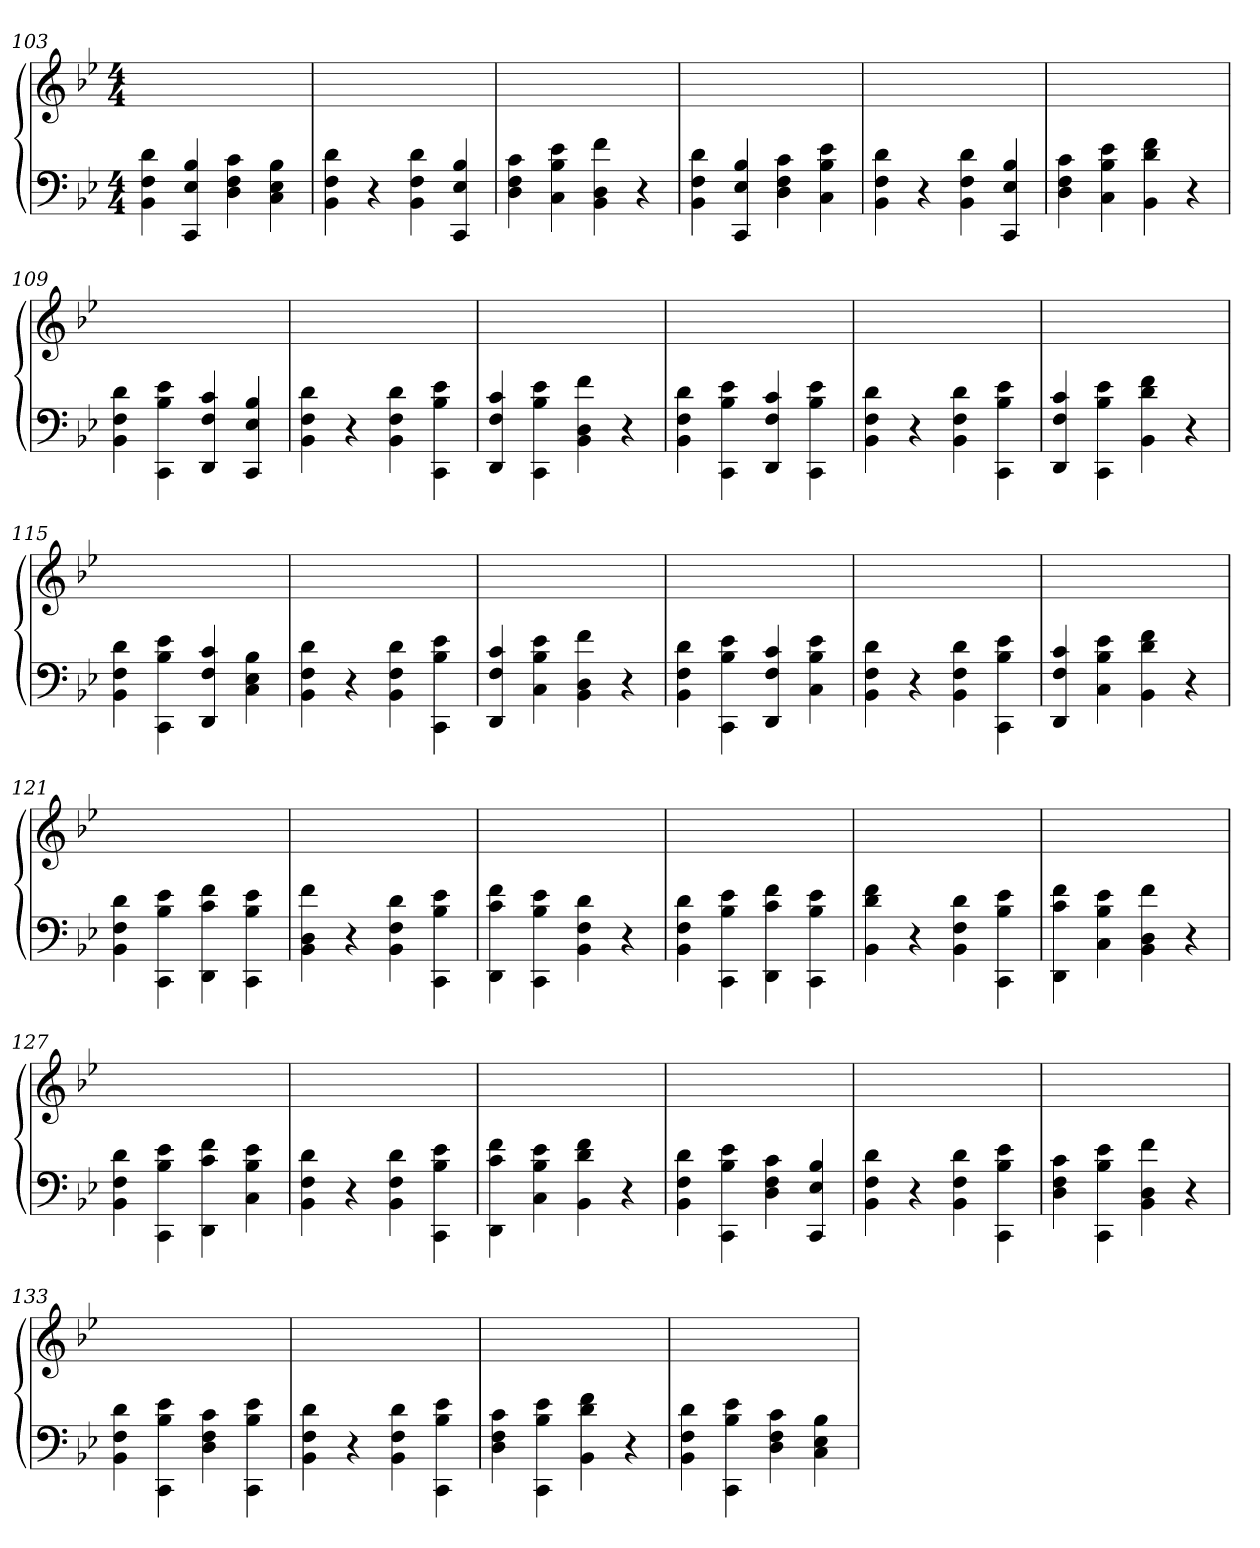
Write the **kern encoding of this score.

**kern	**kern
*part2	*part1
*staff2	*staff1
*clefF4	*clefG2
*k[b-e-]	*k[b-e-]
*B-:	*B-:
*M4/4	*M4/4
=103	=103
4BB- 4F 4d	1ryy
4CC 4E- 4B-	.
4D 4F 4c	.
4C 4E- 4B-	.
=104	=104
4BB- 4F 4d	1ryy
4r	.
4BB- 4F 4d	.
4CC 4E- 4B-	.
=105	=105
4D 4F 4c	1ryy
4C 4B- 4e-	.
4BB- 4D 4f	.
4r	.
=106	=106
4BB- 4F 4d	1ryy
4CC 4E- 4B-	.
4D 4F 4c	.
4C 4B- 4e-	.
=107	=107
4BB- 4F 4d	1ryy
4r	.
4BB- 4F 4d	.
4CC 4E- 4B-	.
=108	=108
4D 4F 4c	1ryy
4C 4B- 4e-	.
4BB- 4d 4f	.
4r	.
=109	=109
4BB- 4F 4d	1ryy
4CC 4B- 4e-	.
4DD 4F 4c	.
4CC 4E- 4B-	.
=110	=110
4BB- 4F 4d	1ryy
4r	.
4BB- 4F 4d	.
4CC 4B- 4e-	.
=111	=111
4DD 4F 4c	1ryy
4CC 4B- 4e-	.
4BB- 4D 4f	.
4r	.
=112	=112
4BB- 4F 4d	1ryy
4CC 4B- 4e-	.
4DD 4F 4c	.
4CC 4B- 4e-	.
=113	=113
4BB- 4F 4d	1ryy
4r	.
4BB- 4F 4d	.
4CC 4B- 4e-	.
=114	=114
4DD 4F 4c	1ryy
4CC 4B- 4e-	.
4BB- 4d 4f	.
4r	.
=115	=115
4BB- 4F 4d	1ryy
4CC 4B- 4e-	.
4DD 4F 4c	.
4C 4E- 4B-	.
=116	=116
4BB- 4F 4d	1ryy
4r	.
4BB- 4F 4d	.
4CC 4B- 4e-	.
=117	=117
4DD 4F 4c	1ryy
4C 4B- 4e-	.
4BB- 4D 4f	.
4r	.
=118	=118
4BB- 4F 4d	1ryy
4CC 4B- 4e-	.
4DD 4F 4c	.
4C 4B- 4e-	.
=119	=119
4BB- 4F 4d	1ryy
4r	.
4BB- 4F 4d	.
4CC 4B- 4e-	.
=120	=120
4DD 4F 4c	1ryy
4C 4B- 4e-	.
4BB- 4d 4f	.
4r	.
=121	=121
4BB- 4F 4d	1ryy
4CC 4B- 4e-	.
4DD 4c 4f	.
4CC 4B- 4e-	.
=122	=122
4BB- 4D 4f	1ryy
4r	.
4BB- 4F 4d	.
4CC 4B- 4e-	.
=123	=123
4DD 4c 4f	1ryy
4CC 4B- 4e-	.
4BB- 4F 4d	.
4r	.
=124	=124
4BB- 4F 4d	1ryy
4CC 4B- 4e-	.
4DD 4c 4f	.
4CC 4B- 4e-	.
=125	=125
4BB- 4d 4f	1ryy
4r	.
4BB- 4F 4d	.
4CC 4B- 4e-	.
=126	=126
4DD 4c 4f	1ryy
4C 4B- 4e-	.
4BB- 4D 4f	.
4r	.
=127	=127
4BB- 4F 4d	1ryy
4CC 4B- 4e-	.
4DD 4c 4f	.
4C 4B- 4e-	.
=128	=128
4BB- 4F 4d	1ryy
4r	.
4BB- 4F 4d	.
4CC 4B- 4e-	.
=129	=129
4DD 4c 4f	1ryy
4C 4B- 4e-	.
4BB- 4d 4f	.
4r	.
=130	=130
4BB- 4F 4d	1ryy
4CC 4B- 4e-	.
4D 4F 4c	.
4CC 4E- 4B-	.
=131	=131
4BB- 4F 4d	1ryy
4r	.
4BB- 4F 4d	.
4CC 4B- 4e-	.
=132	=132
4D 4F 4c	1ryy
4CC 4B- 4e-	.
4BB- 4D 4f	.
4r	.
=133	=133
4BB- 4F 4d	1ryy
4CC 4B- 4e-	.
4D 4F 4c	.
4CC 4B- 4e-	.
=134	=134
4BB- 4F 4d	1ryy
4r	.
4BB- 4F 4d	.
4CC 4B- 4e-	.
=135	=135
4D 4F 4c	1ryy
4CC 4B- 4e-	.
4BB- 4d 4f	.
4r	.
=136	=136
4BB- 4F 4d	1ryy
4CC 4B- 4e-	.
4D 4F 4c	.
4C 4E- 4B-	.
=	=
*-	*-
